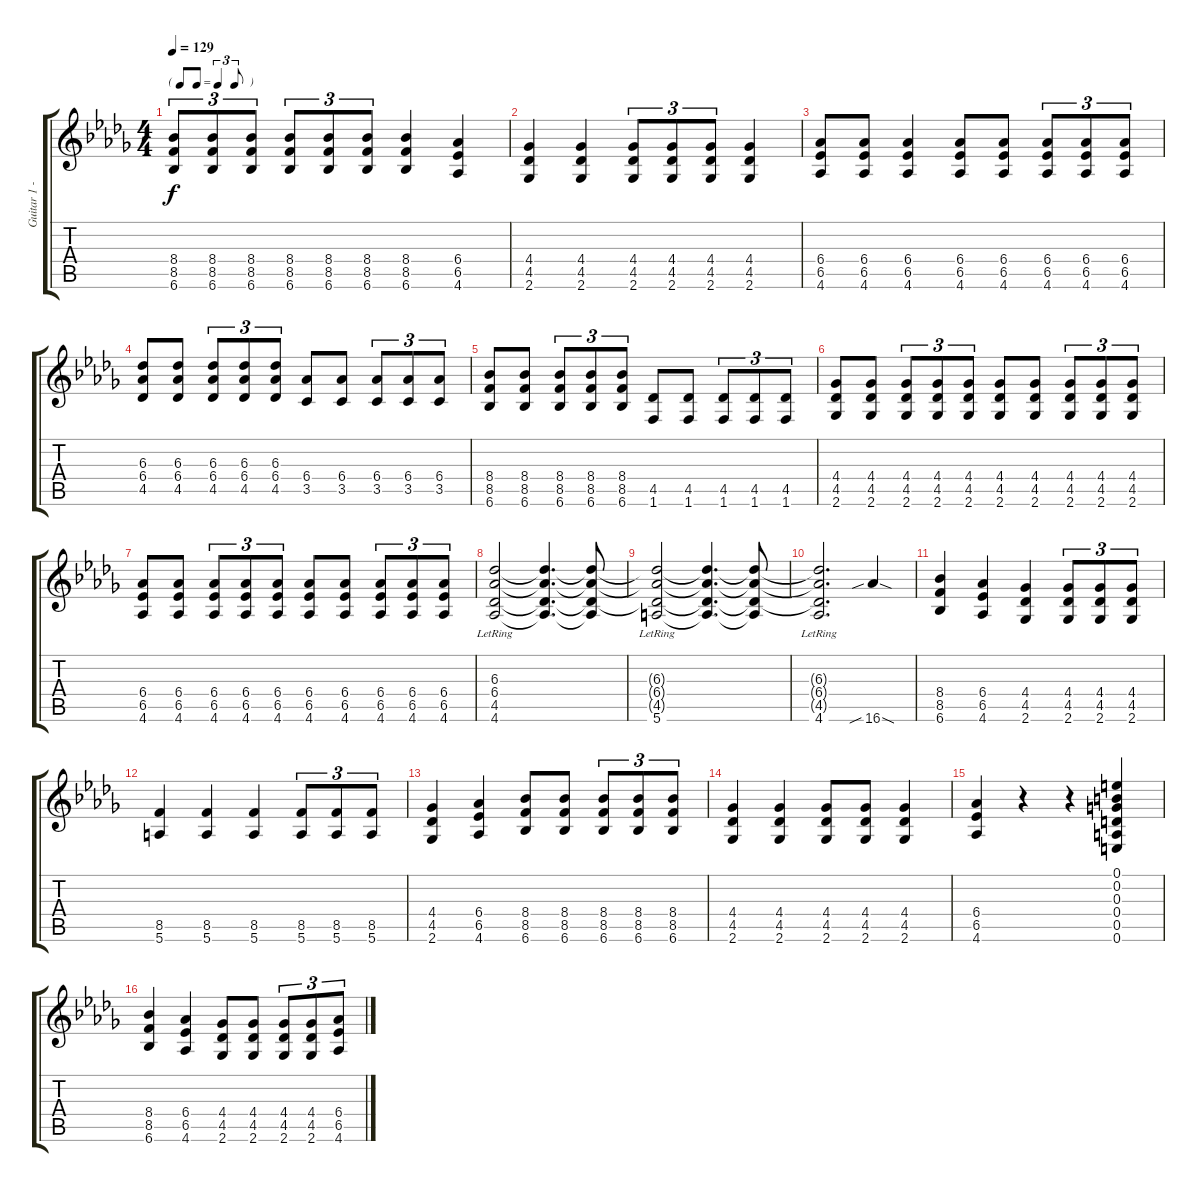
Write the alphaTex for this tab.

\track ("Guitar 1 - Rhythm Left" "Guitar 1 -") {instrument distortionguitar}
\staff {score tabs}
\tuning (E4 B3 G3 D3 A2 E2) {hide}
\ts (4 4)
\tf triplet8th
\tempo 129
\clef g2
\ks db
(8.4 8.5 6.6).8{tu (3 2) dy f} (8.4 8.5 6.6).8{tu (3 2)} (8.4 8.5 6.6).8{tu (3 2)} (8.4 8.5 6.6).8{tu (3 2)} (8.4 8.5 6.6).8{tu (3 2)} (8.4 8.5 6.6).8{tu (3 2)} (8.4 8.5 6.6).4 (6.4 6.5 4.6).4 |
(4.4 4.5 2.6).4 (4.4 4.5 2.6).4 (4.4 4.5 2.6).8{tu (3 2)} (4.4 4.5 2.6).8{tu (3 2)} (4.4 4.5 2.6).8{tu (3 2)} (4.4 4.5 2.6).4 |
(6.4 6.5 4.6).8 (6.4 6.5 4.6).8 (6.4 6.5 4.6).4 (6.4 6.5 4.6).8 (6.4 6.5 4.6).8 (6.4 6.5 4.6).8{tu (3 2)} (6.4 6.5 4.6).8{tu (3 2)} (6.4 6.5 4.6).8{tu (3 2)} |
(6.3 6.4 4.5).8 (6.3 6.4 4.5).8 (6.3 6.4 4.5).8{tu (3 2)} (6.3 6.4 4.5).8{tu (3 2)} (6.3 6.4 4.5).8{tu (3 2)} (6.4 3.5).8 (6.4 3.5).8 (6.4 3.5).8{tu (3 2)} (6.4 3.5).8{tu (3 2)} (6.4 3.5).8{tu (3 2)} |
(8.4 8.5 6.6).8 (8.4 8.5 6.6).8 (8.4 8.5 6.6).8{tu (3 2)} (8.4 8.5 6.6).8{tu (3 2)} (8.4 8.5 6.6).8{tu (3 2)} (4.5 1.6).8 (4.5 1.6).8 (4.5 1.6).8{tu (3 2)} (4.5 1.6).8{tu (3 2)} (4.5 1.6).8{tu (3 2)} |
(4.4 4.5 2.6).8 (4.4 4.5 2.6).8 (4.4 4.5 2.6).8{tu (3 2)} (4.4 4.5 2.6).8{tu (3 2)} (4.4 4.5 2.6).8{tu (3 2)} (4.4 4.5 2.6).8 (4.4 4.5 2.6).8 (4.4 4.5 2.6).8{tu (3 2)} (4.4 4.5 2.6).8{tu (3 2)} (4.4 4.5 2.6).8{tu (3 2)} |
(6.4 6.5 4.6).8 (6.4 6.5 4.6).8 (6.4 6.5 4.6).8{tu (3 2)} (6.4 6.5 4.6).8{tu (3 2)} (6.4 6.5 4.6).8{tu (3 2)} (6.4 6.5 4.6).8 (6.4 6.5 4.6).8 (6.4 6.5 4.6).8{tu (3 2)} (6.4 6.5 4.6).8{tu (3 2)} (6.4 6.5 4.6).8{tu (3 2)} |
(6.3{lr} 6.4{lr} 4.5{lr} 4.6{lr}).2 (6.3{t} 6.4{t} 4.5{t} 4.6{t}).4{d} (6.3{t} 6.4{t} 4.5{t} 4.6{t}).8 |
(6.3{t} 6.4{t} 4.5{t} 5.6{lr}).2 (6.3{t} 6.4{t} 4.5{t} 5.6{t}).4{d} (6.3{t} 6.4{t} 4.5{t} 5.6{t}).8 |
(6.3{t} 6.4{t} 4.5{t} 4.6{lr}).2{d} 16.6{sib sod}.4 |
(8.4 8.5 6.6).4 (6.4 6.5 4.6).4 (4.4 4.5 2.6).4 (4.4 4.5 2.6).8{tu (3 2)} (4.4 4.5 2.6).8{tu (3 2)} (4.4 4.5 2.6).8{tu (3 2)} |
(8.5 5.6).4 (8.5 5.6).4 (8.5 5.6).4 (8.5 5.6).8{tu (3 2)} (8.5 5.6).8{tu (3 2)} (8.5 5.6).8{tu (3 2)} |
(4.4 4.5 2.6).4 (6.4 6.5 4.6).4 (8.4 8.5 6.6).8 (8.4 8.5 6.6).8 (8.4 8.5 6.6).8{tu (3 2)} (8.4 8.5 6.6).8{tu (3 2)} (8.4 8.5 6.6).8{tu (3 2)} |
(4.4 4.5 2.6).4 (4.4 4.5 2.6).4 (4.4 4.5 2.6).8 (4.4 4.5 2.6).8 (4.4 4.5 2.6).4 |
(6.4 6.5 4.6).4 r.4 r.4 (0.1 0.2 0.3 0.4 0.5 0.6).4 |
(8.4 8.5 6.6).4 (6.4 6.5 4.6).4 (4.4 4.5 2.6).8 (4.4 4.5 2.6).8 (4.4 4.5 2.6).8{tu (3 2)} (4.4 4.5 2.6).8{tu (3 2)} (6.4 6.5 4.6).8{tu (3 2)}
